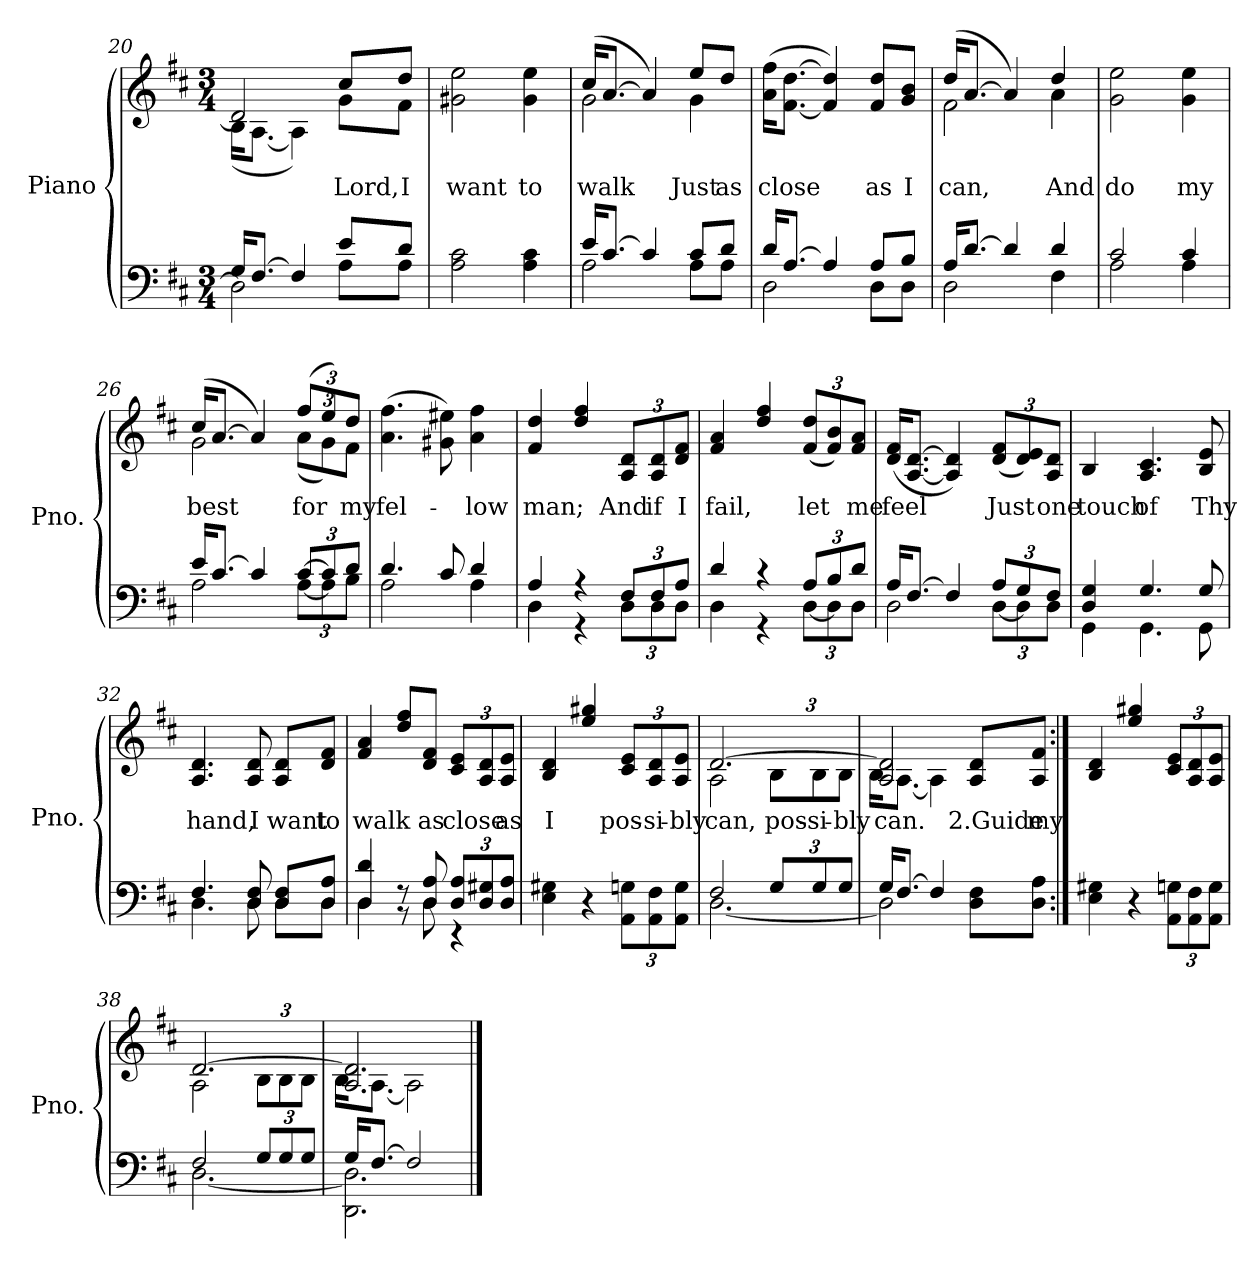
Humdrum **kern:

**kern	**kern	**text
*part1	*part1	*part1
*staff2	*staff1	*staff1
*I"Piano	*	*
*I'Pno.	*	*
*clefF4	*clefG2	*
*k[f#c#]	*k[f#c#]	*
*M3/4	*M3/4	*
=20	=20	=20
*^	*^	*
16G/KL	2D\]	2d/]	(16B\KL	.
[8.F#/J	.	.	[8.A\J	.
4F#/]	.	.	4A\])	.
!	!	!	!	!LO:LY:b
8e/L	8A\L	8cc#/L	8g\L	Lord,
!	!	!	!	!LO:LY:b
8d/J	8A\J	8dd/J	8f#\J	I
=21	=21	=21	=21	=21
!	!	!	!	!LO:LY:b
*v	*v	*	*	*
*	*v	*v	*
2A\ 2c#\	2g#X\ 2ee\	want
!	!	!LO:LY:b
4A\ 4c#\	4g#\ 4ee\	to
=22	=22	=22
*^	*	*
!	!	!	!LO:LY:b
*	*	*^	*
16e/KL	2A\	(16cc#/KL	2g\	walk
[8.c#/J	.	[8.a/J	.	.
4c#/]	.	4a/])	.	.
!	!	!	!	!LO:LY:b
8c#/L	8A\L	8ee/L	4g\	Just
!	!	!	!	!LO:LY:b
8d/J	8A\J	8dd/J	.	as
*	*	*v	*v	*
!!LO:LB:g=z
=23	=23	=23	=23
!	!	!	!LO:LY:b
16d/KL	2D\	(16a\ 16ff#\KL	close
[8.A/J	.	[8.f#\ [8.dd\J	.
4A/]	.	4f#/] 4dd/])	.
!	!	!	!LO:LY:b
8A/L	8D\L	8f#/ 8dd/L	as
!	!	!	!LO:LY:b
8B/J	8D\J	8g/ 8b/J	I
=24	=24	=24	=24
!	!	!	!LO:LY:b
*	*	*^	*
16A/KL	2D\	(16dd/KL	2f#\	can,
[8.d/J	.	[8.a/J	.	.
4d/]	.	4a/])	.	.
!	!	!	!	!LO:LY:b
4d/	4F#\	4dd/	4a\	And
=25	=25	=25	=25	=25
!	!	!	!	!LO:LY:b
*	*	*v	*v	*
2c#/	2A\	2g\ 2ee\	do
!	!	!	!LO:LY:b
4c#/	4A\	4g\ 4ee\	my
=26	=26	=26	=26
!	!	!	!LO:LY:b
*	*	*^	*
16e/KL	2A\	(16cc#/KL	2g\	best
[8.c#/J	.	[8.a/J	.	.
4c#/]	.	4a/])	.	.
*Xbrackettup	*	*Xbrackettup	*	*
!	!	!	!	!LO:LY:b
[12c#/L	[12A\L	(12ff#/L	(12a\L	for
12c#/]	12A\]	12ee/)	12g\)	.
!	!	!	!	!LO:LY:b
12d/J	12B\J	12dd/J	12f#\J	my
=27	=27	=27	=27	=27
!	!	!	!	!LO:LY:b
*	*	*v	*v	*
4.d/	2A\	(4.a\ 4.ff#\	fel-
8c#/	.	8g#X\ 8ee#X\)	.
!	!	!	!LO:LY:b
4d/	4A\	4a\ 4ff#\	-low
!!LO:LB:g=z
=28	=28	=28	=28
!	!	!	!LO:LY:b
4A/	4D\	4f#/ 4dd/	man;
4r	4r	4dd/ 4ff#/	.
!	!	!	!LO:LY:b
12F#/L	12D\L	12A/ 12d/L	And
!	!	!	!LO:LY:b
12F#/	12D\	12A/ 12d/	if
!	!	!	!LO:LY:b
12A/J	12D\J	12d/ 12f#/J	I
=29	=29	=29	=29
!	!	!	!LO:LY:b
4d/	4D\	4f#/ 4a/	fail,
4r	4r	4dd/ 4ff#/	.
!	!	!	!LO:LY:b
12A/L	[12D\L	(12f#/ 12dd/L	let
12B/	12D\]	12f#/ 12b/)	.
!	!	!	!LO:LY:b
12d/J	12D\J	12f#/ 12a/J	me
=30	=30	=30	=30
!	!	!	!LO:LY:b
16A/KL	2D\	(16d/ 16f#/KL	feel
[8.F#/J	.	[8.A/ [8.d/J	.
4F#/]	.	4A/] 4d/])	.
!	!	!	!LO:LY:b
12A/L	[12D\L	(12d/ 12f#/L	Just
12G/	12D\]	12d/ 12e/)	.
!	!	!	!LO:LY:b
12F#/J	12D\J	12A/ 12d/J	one
=31	=31	=31	=31
!	!	!	!LO:LY:b
4D/ 4G/	4GG\	4B/	touch
!	!	!	!LO:LY:b
4.G/	4.GG\	4.A/ 4.c#/	of
!	!	!	!LO:LY:b
8G/	8GG\	8B/ 8e/	Thy
=32	=32	=32	=32
!	!	!	!LO:LY:b
4.F#/	4.D\	4.A/ 4.d/	hand,
!	!	!	!LO:LY:b
8D/ 8F#/	8D\	8A/ 8d/	I
!	!	!	!LO:LY:b
8D/ 8F#/L	8D\L	8A/ 8d/L	want
!	!	!	!LO:LY:b
8D/ 8A/J	8D\J	8d/ 8f#/J	to
!!LO:LB:g=z
=33	=33	=33	=33
!	!	!	!LO:LY:b
4D/ 4d/	4D\	4f#/ 4a/	walk
8r	8r	8dd/ 8ff#/L	.
!	!	!	!LO:LY:b
8D/ 8A/	8D\	8d/ 8f#/J	as
!	!	!	!LO:LY:b
12D/ 12A/L	4r	12c#/ 12e/L	close
12D/ 12G#X/	.	12A/ 12d/	.
!	!	!	!LO:LY:b
12D/ 12A/J	.	12A/ 12e/J	as
*v	*v	*	*
=34	=34	=34
!	!	!LO:LY:b
4E\ 4G#X\	4B/ 4d/	I
4r	4ee/ 4gg#X/	.
!	!	!LO:LY:b
12AA\ 12Gn\L	12c#/ 12e/L	pos-
!	!	!LO:LY:b
12AA\ 12F#\	12A/ 12d/	-si-
!	!	!LO:LY:b
12AA\ 12G\J	12A/ 12e/J	-bly
=35	=35	=35
*^	*	*
!	!	!	!LO:LY:b
*	*	*^	*
2F#/	[2.D\	[2.d/	2A\	can,
!	!	!	!	!LO:LY:b
12G/L	.	.	12B\L	pos-
!	!	!	!	!LO:LY:b
12G/	.	.	12B\	-si-
!	!	!	!	!LO:LY:b
12G/J	.	.	12B\J	-bly
=36	=36	=36	=36	=36
!	!	!	!	!LO:LY:b
16G/KL	2D\]	2A/ 2d/]	16B\KL	can.
[8.F#/J	.	.	[8.A\J	.
4F#/]	.	.	4A\]	.
!	!	!	!	!LO:LY:b
8D\ 8F#\L	4ryy	4ryy	8A/ 8d/L	2.Guide
!	!	!	!	!LO:LY:b
8D\ 8A\J	.	.	8A/ 8f#/J	my
*v	*v	*	*	*
*	*v	*v	*
!!LO:LB:g=z
=37:|!	=37:|!	=37:|!
*	*MM50	*
4E\ 4G#X\	4B/ 4d/	.
4r	4ee/ 4gg#X/	.
12AA\ 12Gn\L	12c#/ 12e/L	.
12AA\ 12F#\	12A/ 12d/	.
12AA\ 12G\J	12A/ 12e/J	.
=38	=38	=38
*^	*^	*
2F#/	[2.D\	[2.d/	2A\	.
*	*	*MM40	*	*
12G/L	.	.	12B\L	.
12G/	.	.	12B\	.
12G/J	.	.	12B\J	.
=39	=39	=39	=39	=39
16G/KL	2.DD\ 2.D\]	2.A/ 2.d/]	16B\KL	.
[8.F#/J	.	.	[8.A\J	.
2F#/]	.	.	2A\]	.
*v	*v	*	*	*
*	*v	*v	*
==	==	==
*-	*-	*-
